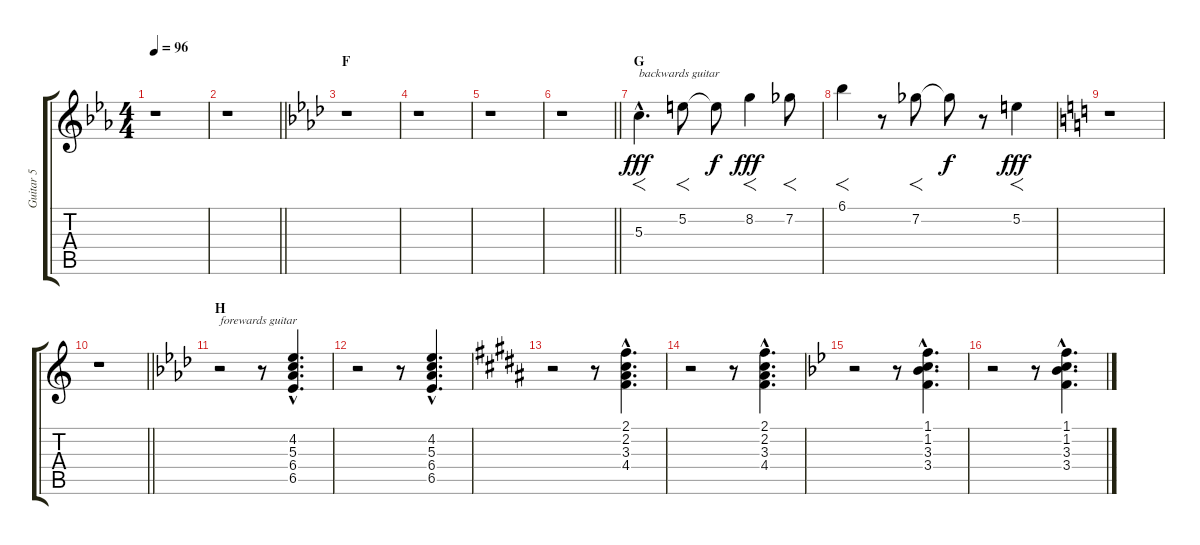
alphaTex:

\track ("Guitar 5" "Guitar 5") {instrument acousticguitarsteel}
\staff {score tabs}
\tuning (E4 B3 G3 D3 A2 E2) {hide}
\ts (4 4)
\tempo 96
\clef g2
\ks eb
r.1{dy fff} |
\barLineRight lightlight
r.1 |
\section ("" "F")
\ks ab
r.1 |
r.1 |
r.1 |
\barLineRight lightlight
r.1 |
\section ("" "G")
5.3{hac}.4{f d txt "backwards guitar" instrument distortionguitar} 5.2.8{f} 5.2{t}.8{dy f} 8.2.4{f dy fff} 7.2.8{f} |
6.1.4{f} r.8 7.2.8{f} 7.2{t}.8{dy f} r.8 5.2.4{f dy fff} |
\ks c
r.1 |
\barLineRight lightlight
r.1 |
\section ("" "H")
\ks ab
r.2{txt "forewards guitar" volume 11 balance 8 instrument electricguitarclean} r.8 (4.2{hac} 5.3{hac} 6.4{hac} 6.5{hac}).4{d} |
r.2 r.8 (4.2{hac} 5.3{hac} 6.4{hac} 6.5{hac}).4{d} |
\ks b
r.2 r.8 (2.1{hac} 2.2{hac} 3.3{hac} 4.4{hac}).4{d} |
r.2 r.8 (2.1{hac} 2.2{hac} 3.3{hac} 4.4{hac}).4{d} |
\ks bb
r.2 r.8 (1.1{hac} 1.2{hac} 3.3{hac} 3.4{hac}).4{d} |
r.2 r.8 (1.1{hac} 1.2{hac} 3.3{hac} 3.4{hac}).4{d}
